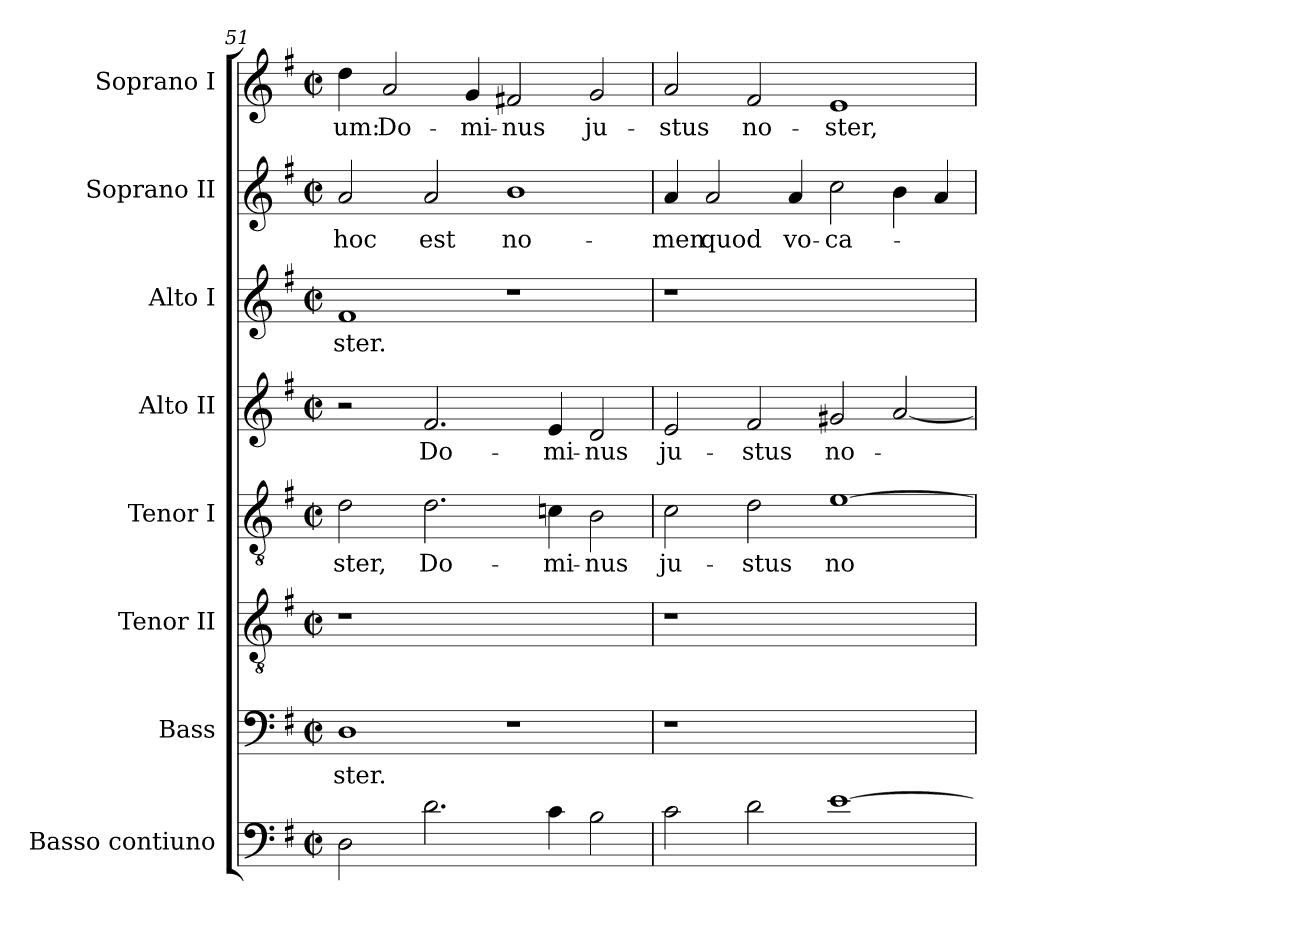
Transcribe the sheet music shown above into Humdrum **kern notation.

**kern	**kern	**text	**kern	**kern	**text	**kern	**text	**kern	**text	**kern	**text	**kern	**text
*part8	*part7	*part7	*part6	*part5	*part5	*part4	*part4	*part3	*part3	*part2	*part2	*part1	*part1
*staff8	*staff7	*staff7	*staff6	*staff5	*staff5	*staff4	*staff4	*staff3	*staff3	*staff2	*staff2	*staff1	*staff1
*I"Basso contiuno	*I"Bass	*	*I"Tenor II	*I"Tenor I	*	*I"Alto II	*	*I"Alto I	*	*I"Soprano II	*	*I"Soprano I	*
*	*I'B	*	*	*I'T	*	*	*	*I'A	*	*	*	*	*
*clefF4	*clefF4	*	*clefGv2	*clefGv2	*	*clefG2	*	*clefG2	*	*clefG2	*	*clefG2	*
*k[f#]	*k[f#]	*	*k[f#]	*k[f#]	*	*k[f#]	*	*k[f#]	*	*k[f#]	*	*k[f#]	*
*G:	*G:	*	*G:	*G:	*	*G:	*	*G:	*	*G:	*	*G:	*
*M2/2	*M2/2	*	*M2/2	*M2/2	*	*M2/2	*	*M2/2	*	*M2/2	*	*M2/2	*
*met(c|)	*met(c|)	*	*met(c|)	*met(c|)	*	*met(c|)	*	*met(c|)	*	*met(c|)	*	*met(c|)	*
=51	=51	=51	=51	=51	=51	=51	=51	=51	=51	=51	=51	=51	=51
!	!	!LO:LY:b:color=#000000	!LO:N:vis=1	!	!	!	!	!	!	!	!	!	!
!	!	!	!	!	!LO:LY:b:color=#000000	!	!	!	!	!	!	!	!
!	!	!	!	!	!	!	!	!	!LO:LY:b:color=#000000	!	!	!	!
!	!	!	!	!	!	!	!	!	!	!	!LO:LY:b:color=#000000	!	!
!	!	!	!	!	!	!	!	!	!	!	!	!	!LO:LY:b:color=#000000
2Di\	1Di	-ster.	1r	2di\	-ster,	2r	.	1f#i	-ster.	2ai/	hoc	4ddi\	-um:
!	!	!	!	!	!	!	!	!	!	!	!	!	!LO:LY:b:color=#000000
.	.	.	.	.	.	.	.	.	.	.	.	2ai/	Do-
!	!	!	!	!	!LO:LY:b:color=#000000	!	!	!	!	!	!	!	!
!	!	!	!	!	!	!	!LO:LY:b:color=#000000	!	!	!	!	!	!
!	!	!	!	!	!	!	!	!	!	!	!LO:LY:b:color=#000000	!	!
2.di\	.	.	.	2.di\	Do-	2.f#i/	Do-	.	.	2ai/	est	.	.
!	!	!	!	!	!	!	!	!	!	!	!	!	!LO:LY:b:color=#000000
.	.	.	.	.	.	.	.	.	.	.	.	4gi/	-mi-
!	!	!	!	!	!	!	!	!	!	!	!LO:LY:b:color=#000000	!	!
!	!	!	!	!	!	!	!	!	!	!	!	!	!LO:LY:b:color=#000000
.	1r	.	1ryy	.	.	.	.	1r	.	1bi	no-	2f#Xi/	-nus
!	!	!	!	!	!LO:LY:b:color=#000000	!	!	!	!	!	!	!	!
!	!	!	!	!	!	!	!LO:LY:b:color=#000000	!	!	!	!	!	!
4ci\	.	.	.	4cni\	-mi-	4ei/	-mi-	.	.	.	.	.	.
!	!	!	!	!	!LO:LY:b:color=#000000	!	!	!	!	!	!	!	!
!	!	!	!	!	!	!	!LO:LY:b:color=#000000	!	!	!	!	!	!
!	!	!	!	!	!	!	!	!	!	!	!	!	!LO:LY:b:color=#000000
2Bi\	.	.	.	2Bi\	-nus	2di/	-nus	.	.	.	.	2gi/	ju-
=52	=52	=52	=52	=52	=52	=52	=52	=52	=52	=52	=52	=52	=52
!	!LO:N:vis=1	!	!LO:N:vis=1	!	!	!	!	!	!	!	!	!	!
!	!	!	!	!	!LO:LY:b:color=#000000	!	!	!	!	!	!	!	!
!	!	!	!	!	!	!	!LO:LY:b:color=#000000	!LO:N:vis=1	!	!	!	!	!
!	!	!	!	!	!	!	!	!	!	!	!LO:LY:b:color=#000000	!	!
!	!	!	!	!	!	!	!	!	!	!	!	!	!LO:LY:b:color=#000000
2ci\	1r	.	1r	2ci\	ju-	2ei/	ju-	1r	.	4ai/	-men	2ai/	-stus
!	!	!	!	!	!	!	!	!	!	!	!LO:LY:b:color=#000000	!	!
.	.	.	.	.	.	.	.	.	.	2ai/	quod	.	.
!	!	!	!	!	!LO:LY:b:color=#000000	!	!	!	!	!	!	!	!
!	!	!	!	!	!	!	!LO:LY:b:color=#000000	!	!	!	!	!	!
!	!	!	!	!	!	!	!	!	!	!	!	!	!LO:LY:b:color=#000000
2di\	.	.	.	2di\	-stus	2f#i/	-stus	.	.	.	.	2f#i/	no-
!	!	!	!	!	!	!	!	!	!	!	!LO:LY:b:color=#000000	!	!
.	.	.	.	.	.	.	.	.	.	4ai/	vo-	.	.
!	!	!	!	!	!LO:LY:b:color=#000000	!	!	!	!	!	!	!	!
!	!	!	!	!	!	!	!LO:LY:b:color=#000000	!	!	!	!	!	!
!	!	!	!	!	!	!	!	!	!	!	!LO:LY:b:color=#000000	!	!
!	!	!	!	!	!	!	!	!	!	!	!	!	!LO:LY:b:color=#000000
[>1ei	1ryy	.	1ryy	[>1ei	no-	2g#Xi/	no-	1ryy	.	2cci\	-ca-	1ei	-ster,
.	.	.	.	.	.	[<2ai/	.	.	.	4bi\	.	.	.
.	.	.	.	.	.	.	.	.	.	4ai/	.	.	.
=	=	=	=	=	=	=	=	=	=	=	=	=	=
*-	*-	*-	*-	*-	*-	*-	*-	*-	*-	*-	*-	*-	*-
